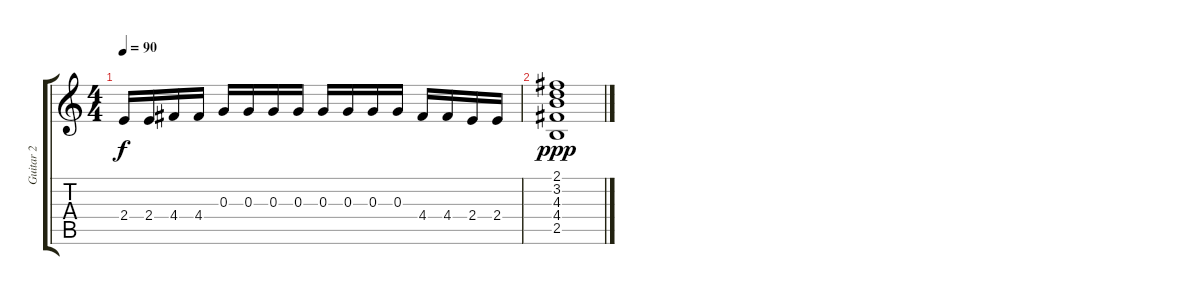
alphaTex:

\track ("Guitar 2 " "Guitar 2 ") {instrument distortionguitar}
\staff {score tabs}
\tuning (E4 B3 G3 D3 A2 E2) {hide}
\ts (4 4)
\tempo 90
\clef g2
\ks c
2.4.16{dy f} 2.4.16 4.4.16 4.4.16 0.3.16 0.3.16 0.3.16 0.3.16 0.3.16 0.3.16 0.3.16 0.3.16 4.4.16 4.4.16 2.4.16 2.4.16 |
(2.1 3.2 4.3 4.4 2.5).1{dy ppp}
